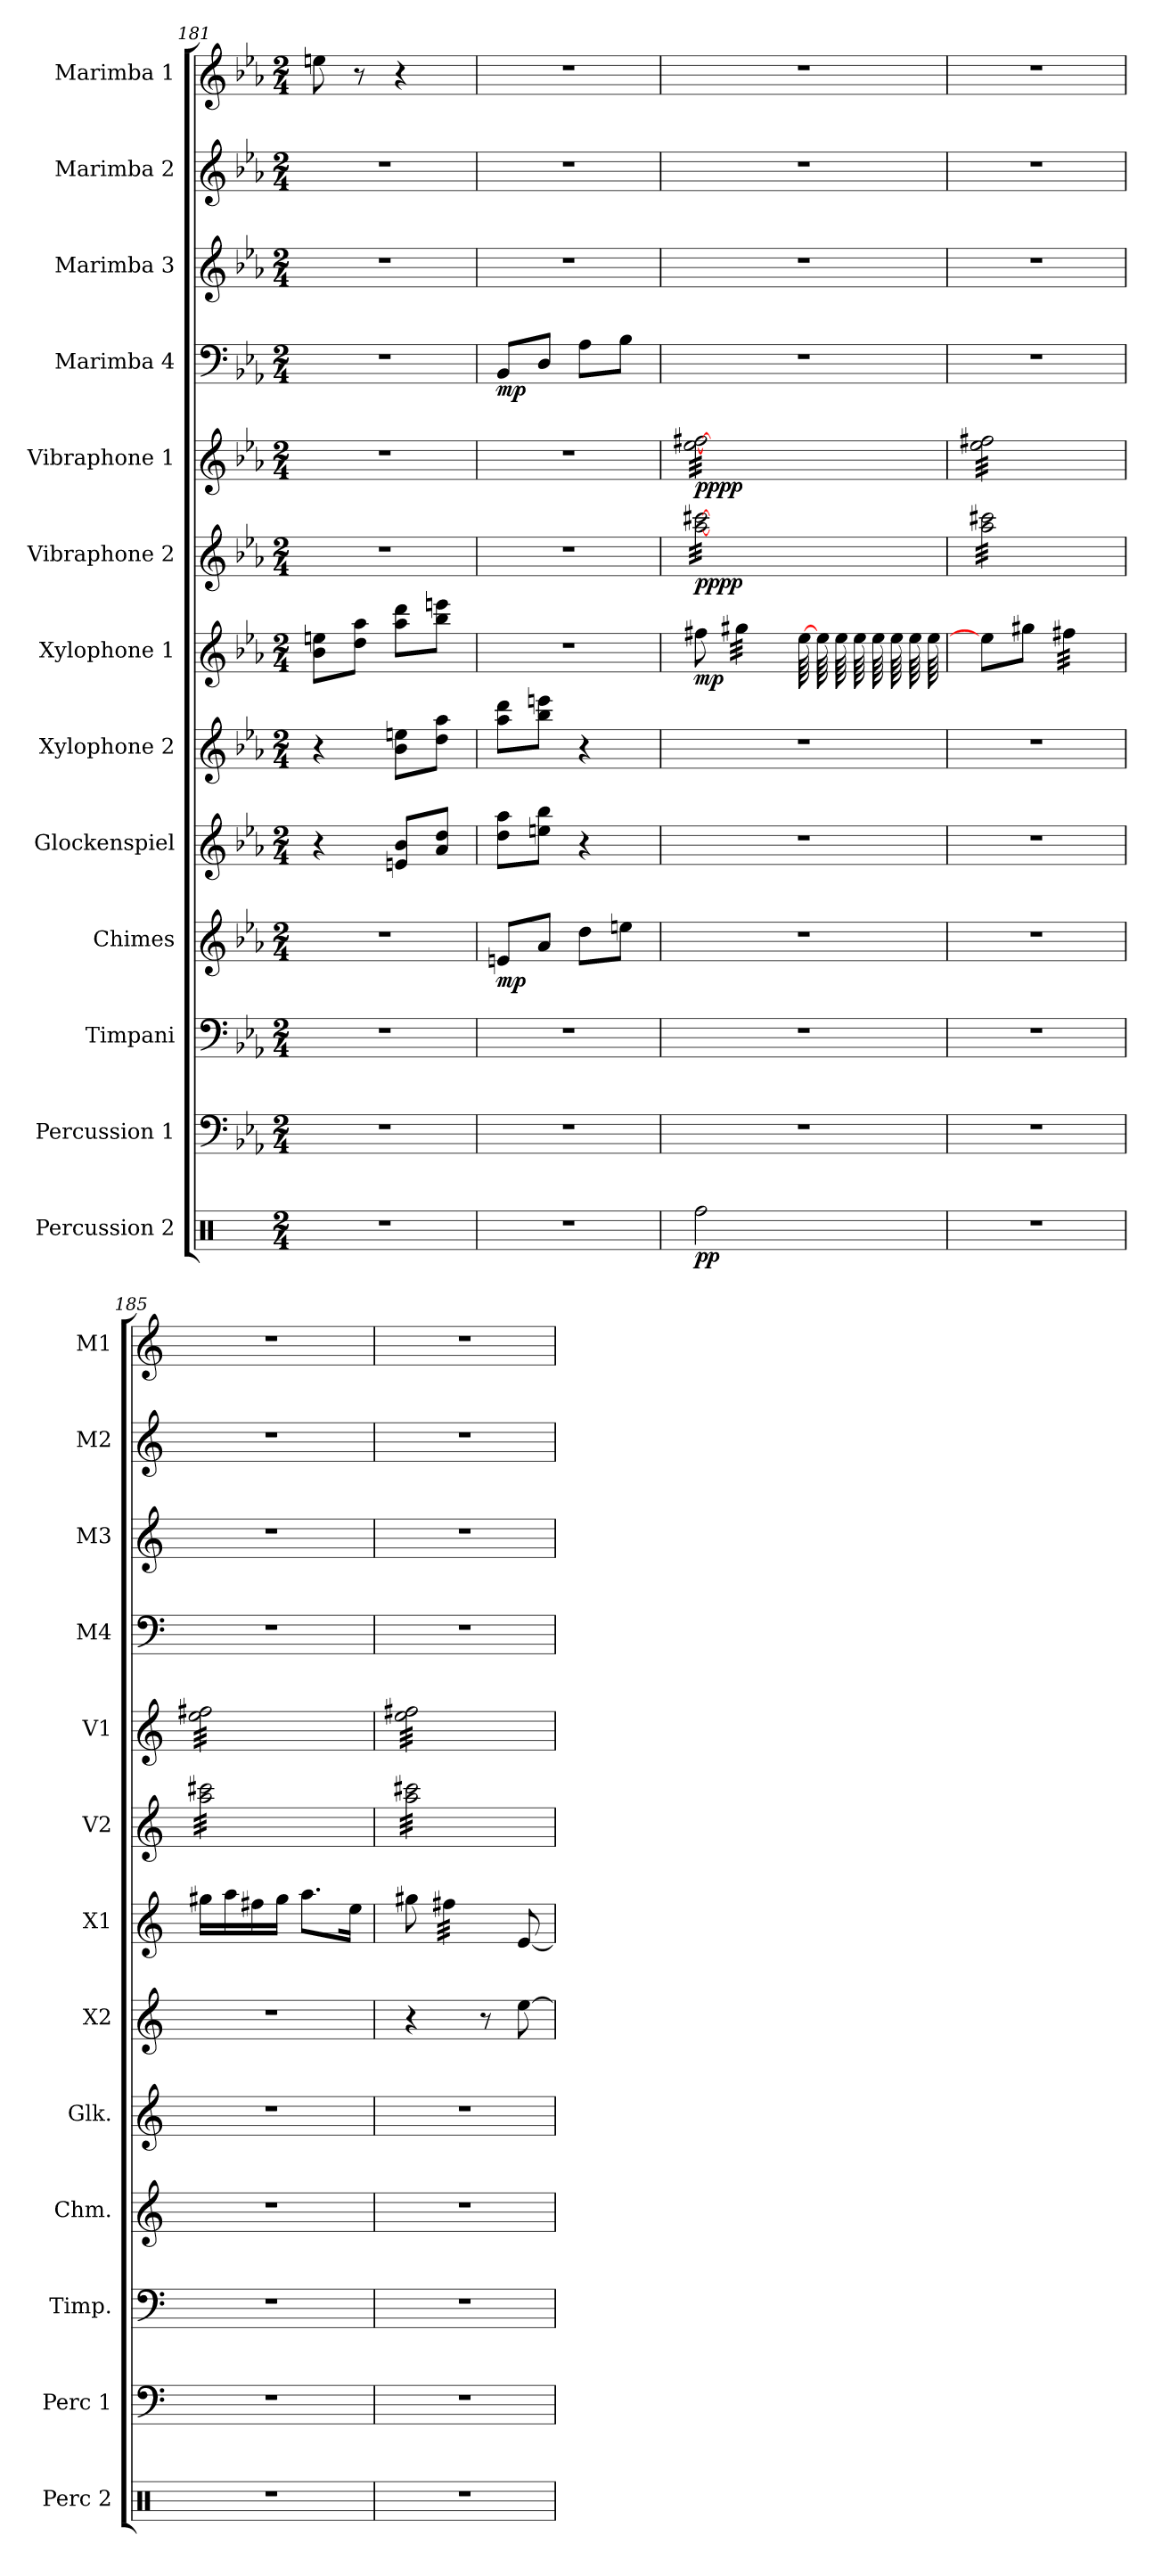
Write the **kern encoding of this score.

**kern	**dynam	**kern	**kern	**kern	**dynam	**kern	**kern	**kern	**dynam	**kern	**dynam	**kern	**dynam	**kern	**dynam	**kern	**kern	**kern
*part13	*part13	*part12	*part11	*part10	*part10	*part9	*part8	*part7	*part7	*part6	*part6	*part5	*part5	*part4	*part4	*part3	*part2	*part1
*staff13	*staff13	*staff12	*staff11	*staff10	*staff10	*staff9	*staff8	*staff7	*staff7	*staff6	*staff6	*staff5	*staff5	*staff4	*staff4	*staff3	*staff2	*staff1
*I"Percussion 2	*	*I"Percussion 1	*I"Timpani	*I"Chimes	*	*I"Glockenspiel	*I"Xylophone 2	*I"Xylophone 1	*	*I"Vibraphone 2	*	*I"Vibraphone 1	*	*I"Marimba 4	*	*I"Marimba 3	*I"Marimba 2	*I"Marimba 1
*I'Perc 2	*	*I'Perc 1	*I'Timp.	*I'Chm.	*	*I'Glk.	*I'X2	*I'X1	*	*I'V2	*	*I'V1	*	*I'M4	*	*I'M3	*I'M2	*I'M1
*clefX	*	*clefF4	*clefF4	*clefG2	*	*clefG2	*clefG2	*clefG2	*	*clefG2	*	*clefG2	*	*clefF4	*	*clefG2	*clefG2	*clefG2
*	*	*	*	*	*	*ITrd-14c-24	*ITrd-7c-12	*ITrd-7c-12	*	*	*	*	*	*	*	*	*	*
*k[]	*	*k[b-e-a-]	*k[b-e-a-]	*k[b-e-a-]	*	*k[b-e-a-]	*k[b-e-a-]	*k[b-e-a-]	*	*k[b-e-a-]	*	*k[b-e-a-]	*	*k[b-e-a-]	*	*k[b-e-a-]	*k[b-e-a-]	*k[b-e-a-]
*M2/4	*	*M2/4	*M2/4	*M2/4	*	*M2/4	*M2/4	*M2/4	*	*M2/4	*	*M2/4	*	*M2/4	*	*M2/4	*M2/4	*M2/4
=181	=181	=181	=181	=181	=181	=181	=181	=181	=181	=181	=181	=181	=181	=181	=181	=181	=181	=181
2r	.	2r	2r	2r	.	4r	4r	8bb-\ 8eeen\L	.	2r	.	2r	.	2r	.	2r	2r	8een\
.	.	.	.	.	.	.	.	8ddd\ 8aaa-\J	.	.	.	.	.	.	.	.	.	8r
.	.	.	.	.	.	8eeen/ 8bbb-/L	8bb-\ 8eeen\L	8aaa-\ 8dddd\L	.	.	.	.	.	.	.	.	.	4r
.	.	.	.	.	.	8aaa-/ 8dddd/J	8ddd\ 8aaa-\J	8bbb-\ 8eeeen\J	.	.	.	.	.	.	.	.	.	.
=182	=182	=182	=182	=182	=182	=182	=182	=182	=182	=182	=182	=182	=182	=182	=182	=182	=182	=182
!	!	!	!	!	!LO:DY:b	!	!	!	!	!	!	!	!	!	!LO:DY:b	!	!	!
2r	.	2r	2r	8en/L	mp	8dddd\ 8aaaa-\L	8aaa-\ 8dddd\L	2r	.	2r	.	2r	.	8BB-/L	mp	2r	2r	2r
.	.	.	.	8a-/J	.	8eeeen\ 8bbbb-\J	8bbb-\ 8eeeen\J	.	.	.	.	.	.	8D/J	.	.	.	.
.	.	.	.	8dd\L	.	4r	4r	.	.	.	.	.	.	8A-\L	.	.	.	.
.	.	.	.	8een\J	.	.	.	.	.	.	.	.	.	8B-\J	.	.	.	.
=183	=183	=183	=183	=183	=183	=183	=183	=183	=183	=183	=183	=183	=183	=183	=183	=183	=183	=183
*	*	*k[]	*k[]	*k[]	*	*k[]	*k[]	*k[]	*	*k[]	*	*k[]	*	*k[]	*	*k[]	*k[]	*k[]
!	!LO:DY:b	!	!	!	!	!	!	!	!LO:DY:b	!	!LO:DY:b	!	!	!	!	!	!	!
!	!	!	!	!	!	!	!	!	!	!	!LO:DY:n=1:b	!	!LO:DY:b	!	!	!	!	!
!	!	!	!	!	!	!	!	!	!	!	!	!	!LO:DY:n=1:b	!	!	!	!	!
*	*	*	*	*	*	*	*	*	*	*tremolo	*	*	*	*	*	*	*	*
*	*	*	*	*	*	*	*	*	*	*	*	*tremolo	*	*	*	*	*	*
2Rff\	pp	2r	2r	2r	.	2r	2r	8fff#X\	mp	[32aa\ [32ccc#X\LLL	pp pp	[32ee\ [32ff#X\LLL	pp pp	2r	.	2r	2r	2r
.	.	.	.	.	.	.	.	.	.	32aa\ 32ccc#X\	.	32ee\ 32ff#X\	.	.	.	.	.	.
.	.	.	.	.	.	.	.	.	.	32aa\ 32ccc#X\	.	32ee\ 32ff#X\	.	.	.	.	.	.
.	.	.	.	.	.	.	.	.	.	32aa\ 32ccc#X\	.	32ee\ 32ff#X\	.	.	.	.	.	.
*	*	*	*	*	*	*	*	*tremolo	*	*	*	*	*	*	*	*	*	*
.	.	.	.	.	.	.	.	32ggg#X\LLL	.	32aa\ 32ccc#X\	.	32ee\ 32ff#X\	.	.	.	.	.	.
.	.	.	.	.	.	.	.	32ggg#X\	.	32aa\ 32ccc#X\	.	32ee\ 32ff#X\	.	.	.	.	.	.
.	.	.	.	.	.	.	.	32ggg#X\	.	32aa\ 32ccc#X\	.	32ee\ 32ff#X\	.	.	.	.	.	.
.	.	.	.	.	.	.	.	32ggg#X\	.	32aa\ 32ccc#X\	.	32ee\ 32ff#X\	.	.	.	.	.	.
.	.	.	.	.	.	.	.	32ggg#X\	.	32aa\ 32ccc#X\	.	32ee\ 32ff#X\	.	.	.	.	.	.
.	.	.	.	.	.	.	.	32ggg#X\	.	32aa\ 32ccc#X\	.	32ee\ 32ff#X\	.	.	.	.	.	.
.	.	.	.	.	.	.	.	32ggg#X\	.	32aa\ 32ccc#X\	.	32ee\ 32ff#X\	.	.	.	.	.	.
.	.	.	.	.	.	.	.	32ggg#X\JJJ	.	32aa\ 32ccc#X\	.	32ee\ 32ff#X\	.	.	.	.	.	.
.	.	.	.	.	.	.	.	[64eee\	.	32aa\ 32ccc#X\	.	32ee\ 32ff#X\	.	.	.	.	.	.
.	.	.	.	.	.	.	.	64eee\	.	.	.	.	.	.	.	.	.	.
.	.	.	.	.	.	.	.	64eee\	.	32aa\ 32ccc#X\	.	32ee\ 32ff#X\	.	.	.	.	.	.
.	.	.	.	.	.	.	.	64eee\	.	.	.	.	.	.	.	.	.	.
.	.	.	.	.	.	.	.	64eee\	.	32aa\ 32ccc#X\	.	32ee\ 32ff#X\	.	.	.	.	.	.
.	.	.	.	.	.	.	.	64eee\	.	.	.	.	.	.	.	.	.	.
.	.	.	.	.	.	.	.	64eee\	.	32aa\ 32ccc#X\JJJ	.	32ee\ 32ff#X\JJJ	.	.	.	.	.	.
.	.	.	.	.	.	.	.	64eee\	.	.	.	.	.	.	.	.	.	.
*	*	*	*	*	*	*	*	*Xtremolo	*	*	*	*	*	*	*	*	*	*
=184	=184	=184	=184	=184	=184	=184	=184	=184	=184	=184	=184	=184	=184	=184	=184	=184	=184	=184
2r	.	2r	2r	2r	.	2r	2r	8eee\L]	.	32aa\ 32ccc#\LLL	.	32ee\ 32ff#\LLL	.	2r	.	2r	2r	2r
.	.	.	.	.	.	.	.	.	.	32aa\ 32ccc#\	.	32ee\ 32ff#\	.	.	.	.	.	.
.	.	.	.	.	.	.	.	.	.	32aa\ 32ccc#\	.	32ee\ 32ff#\	.	.	.	.	.	.
.	.	.	.	.	.	.	.	.	.	32aa\ 32ccc#\	.	32ee\ 32ff#\	.	.	.	.	.	.
.	.	.	.	.	.	.	.	8ggg#X\J	.	32aa\ 32ccc#\	.	32ee\ 32ff#\	.	.	.	.	.	.
.	.	.	.	.	.	.	.	.	.	32aa\ 32ccc#\	.	32ee\ 32ff#\	.	.	.	.	.	.
.	.	.	.	.	.	.	.	.	.	32aa\ 32ccc#\	.	32ee\ 32ff#\	.	.	.	.	.	.
.	.	.	.	.	.	.	.	.	.	32aa\ 32ccc#\	.	32ee\ 32ff#\	.	.	.	.	.	.
*	*	*	*	*	*	*	*	*tremolo	*	*	*	*	*	*	*	*	*	*
.	.	.	.	.	.	.	.	32fff#X\LLL	.	32aa\ 32ccc#\	.	32ee\ 32ff#\	.	.	.	.	.	.
.	.	.	.	.	.	.	.	32fff#X\	.	32aa\ 32ccc#\	.	32ee\ 32ff#\	.	.	.	.	.	.
.	.	.	.	.	.	.	.	32fff#X\	.	32aa\ 32ccc#\	.	32ee\ 32ff#\	.	.	.	.	.	.
.	.	.	.	.	.	.	.	32fff#X\	.	32aa\ 32ccc#\	.	32ee\ 32ff#\	.	.	.	.	.	.
.	.	.	.	.	.	.	.	32fff#X\	.	32aa\ 32ccc#\	.	32ee\ 32ff#\	.	.	.	.	.	.
.	.	.	.	.	.	.	.	32fff#X\	.	32aa\ 32ccc#\	.	32ee\ 32ff#\	.	.	.	.	.	.
.	.	.	.	.	.	.	.	32fff#X\	.	32aa\ 32ccc#\	.	32ee\ 32ff#\	.	.	.	.	.	.
.	.	.	.	.	.	.	.	32fff#X\JJJ	.	32aa\ 32ccc#\JJJ	.	32ee\ 32ff#\JJJ	.	.	.	.	.	.
*	*	*	*	*	*	*	*	*Xtremolo	*	*	*	*	*	*	*	*	*	*
!!LO:PB:g=z
=185	=185	=185	=185	=185	=185	=185	=185	=185	=185	=185	=185	=185	=185	=185	=185	=185	=185	=185
2r	.	2r	2r	2r	.	2r	2r	16ggg#X\LL	.	32aa\ 32ccc#\LLL	.	32ee\ 32ff#\LLL	.	2r	.	2r	2r	2r
.	.	.	.	.	.	.	.	.	.	32aa\ 32ccc#\	.	32ee\ 32ff#\	.	.	.	.	.	.
.	.	.	.	.	.	.	.	16aaa\	.	32aa\ 32ccc#\	.	32ee\ 32ff#\	.	.	.	.	.	.
.	.	.	.	.	.	.	.	.	.	32aa\ 32ccc#\	.	32ee\ 32ff#\	.	.	.	.	.	.
.	.	.	.	.	.	.	.	16fff#X\	.	32aa\ 32ccc#\	.	32ee\ 32ff#\	.	.	.	.	.	.
.	.	.	.	.	.	.	.	.	.	32aa\ 32ccc#\	.	32ee\ 32ff#\	.	.	.	.	.	.
.	.	.	.	.	.	.	.	16ggg#\JJ	.	32aa\ 32ccc#\	.	32ee\ 32ff#\	.	.	.	.	.	.
.	.	.	.	.	.	.	.	.	.	32aa\ 32ccc#\	.	32ee\ 32ff#\	.	.	.	.	.	.
.	.	.	.	.	.	.	.	8.aaa\L	.	32aa\ 32ccc#\	.	32ee\ 32ff#\	.	.	.	.	.	.
.	.	.	.	.	.	.	.	.	.	32aa\ 32ccc#\	.	32ee\ 32ff#\	.	.	.	.	.	.
.	.	.	.	.	.	.	.	.	.	32aa\ 32ccc#\	.	32ee\ 32ff#\	.	.	.	.	.	.
.	.	.	.	.	.	.	.	.	.	32aa\ 32ccc#\	.	32ee\ 32ff#\	.	.	.	.	.	.
.	.	.	.	.	.	.	.	.	.	32aa\ 32ccc#\	.	32ee\ 32ff#\	.	.	.	.	.	.
.	.	.	.	.	.	.	.	.	.	32aa\ 32ccc#\	.	32ee\ 32ff#\	.	.	.	.	.	.
.	.	.	.	.	.	.	.	16eee\Jk	.	32aa\ 32ccc#\	.	32ee\ 32ff#\	.	.	.	.	.	.
.	.	.	.	.	.	.	.	.	.	32aa\ 32ccc#\JJJ	.	32ee\ 32ff#\JJJ	.	.	.	.	.	.
=186	=186	=186	=186	=186	=186	=186	=186	=186	=186	=186	=186	=186	=186	=186	=186	=186	=186	=186
2r	.	2r	2r	2r	.	2r	4r	8ggg#X\	.	32aa\ 32ccc#\LLL	.	32ee\ 32ff#\LLL	.	2r	.	2r	2r	2r
.	.	.	.	.	.	.	.	.	.	32aa\ 32ccc#\	.	32ee\ 32ff#\	.	.	.	.	.	.
.	.	.	.	.	.	.	.	.	.	32aa\ 32ccc#\	.	32ee\ 32ff#\	.	.	.	.	.	.
.	.	.	.	.	.	.	.	.	.	32aa\ 32ccc#\	.	32ee\ 32ff#\	.	.	.	.	.	.
*	*	*	*	*	*	*	*	*tremolo	*	*	*	*	*	*	*	*	*	*
.	.	.	.	.	.	.	.	32fff#X\LLL	.	32aa\ 32ccc#\	.	32ee\ 32ff#\	.	.	.	.	.	.
.	.	.	.	.	.	.	.	32fff#X\	.	32aa\ 32ccc#\	.	32ee\ 32ff#\	.	.	.	.	.	.
.	.	.	.	.	.	.	.	32fff#X\	.	32aa\ 32ccc#\	.	32ee\ 32ff#\	.	.	.	.	.	.
.	.	.	.	.	.	.	.	32fff#X\	.	32aa\ 32ccc#\	.	32ee\ 32ff#\	.	.	.	.	.	.
.	.	.	.	.	.	.	8r	32fff#X\	.	32aa\ 32ccc#\	.	32ee\ 32ff#\	.	.	.	.	.	.
.	.	.	.	.	.	.	.	32fff#X\	.	32aa\ 32ccc#\	.	32ee\ 32ff#\	.	.	.	.	.	.
.	.	.	.	.	.	.	.	32fff#X\	.	32aa\ 32ccc#\	.	32ee\ 32ff#\	.	.	.	.	.	.
.	.	.	.	.	.	.	.	32fff#X\JJJ	.	32aa\ 32ccc#\	.	32ee\ 32ff#\	.	.	.	.	.	.
*	*	*	*	*	*	*	*	*Xtremolo	*	*	*	*	*	*	*	*	*	*
.	.	.	.	.	.	.	[8eee\	[8ee/	.	32aa\ 32ccc#\	.	32ee\ 32ff#\	.	.	.	.	.	.
.	.	.	.	.	.	.	.	.	.	32aa\ 32ccc#\	.	32ee\ 32ff#\	.	.	.	.	.	.
.	.	.	.	.	.	.	.	.	.	32aa\ 32ccc#\	.	32ee\ 32ff#\	.	.	.	.	.	.
.	.	.	.	.	.	.	.	.	.	32aa\ 32ccc#\JJJ	.	32ee\ 32ff#\JJJ	.	.	.	.	.	.
*	*	*	*	*	*	*	*	*	*	*	*	*Xtremolo	*	*	*	*	*	*
*	*	*	*	*	*	*	*	*	*	*Xtremolo	*	*	*	*	*	*	*	*
=	=	=	=	=	=	=	=	=	=	=	=	=	=	=	=	=	=	=
*-	*-	*-	*-	*-	*-	*-	*-	*-	*-	*-	*-	*-	*-	*-	*-	*-	*-	*-
